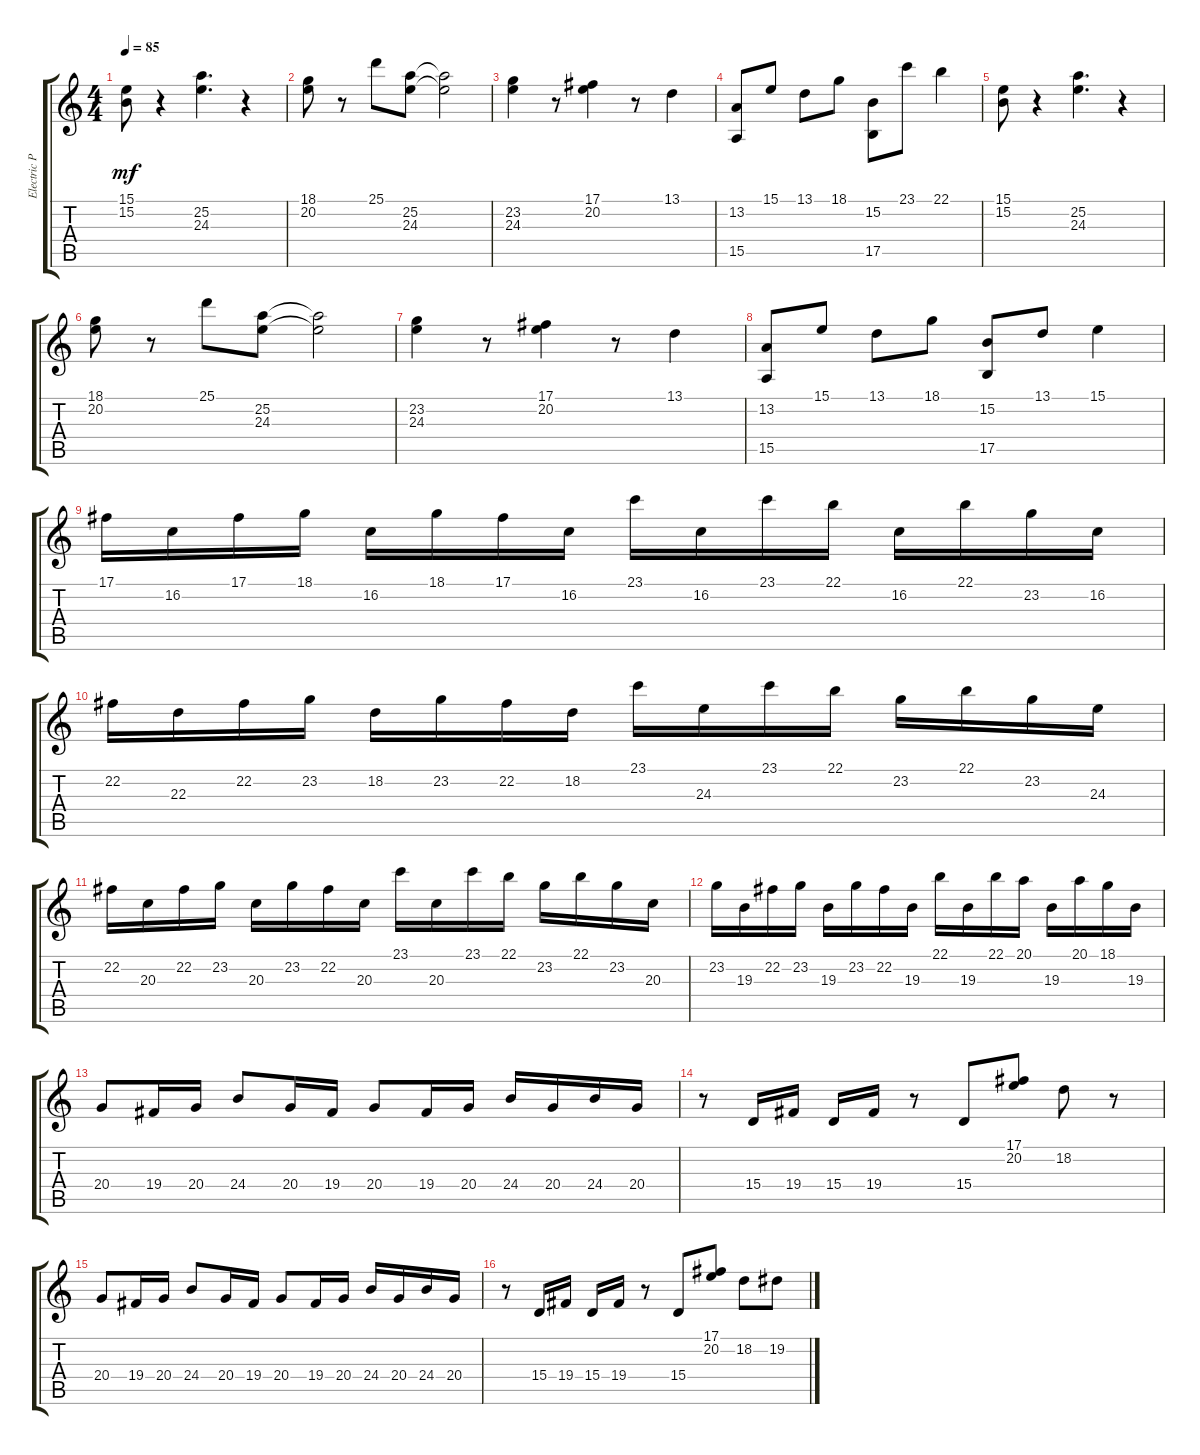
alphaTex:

\track ("Electric Piano" "Electric P") {instrument electricgrandpiano}
\staff {score tabs}
\tuning (Db4 Ab3 E3 B2 Gb2 B1) {hide}
\ts (4 4)
\tempo 85
\clef g2
\ks c
(15.1 15.2).8{dy mf} r.4 (25.2 24.3).4{d} r.4 |
(18.1 20.2).8 r.8 25.1.8 (25.2 24.3).8 (25.2{t} 24.3{t}).2 |
(23.2 24.3).4 r.8 (17.1 20.2).4 r.8 13.1.4 |
(13.2 15.5).8 15.1.8 13.1.8 18.1.8 (15.2 17.5).8 23.1.8 22.1.4 |
(15.1 15.2).8 r.4 (25.2 24.3).4{d} r.4 |
(18.1 20.2).8 r.8 25.1.8 (25.2 24.3).8 (25.2{t} 24.3{t}).2 |
(23.2 24.3).4 r.8 (17.1 20.2).4 r.8 13.1.4 |
(13.2 15.5).8 15.1.8 13.1.8 18.1.8 (15.2 17.5).8 13.1.8 15.1.4 |
17.1.16 16.2.16 17.1.16 18.1.16 16.2.16 18.1.16 17.1.16 16.2.16 23.1.16 16.2.16 23.1.16 22.1.16 16.2.16 22.1.16 23.2.16 16.2.16 |
22.2.16 22.3.16 22.2.16 23.2.16 18.2.16 23.2.16 22.2.16 18.2.16 23.1.16 24.3.16 23.1.16 22.1.16 23.2.16 22.1.16 23.2.16 24.3.16 |
22.2.16 20.3.16 22.2.16 23.2.16 20.3.16 23.2.16 22.2.16 20.3.16 23.1.16 20.3.16 23.1.16 22.1.16 23.2.16 22.1.16 23.2.16 20.3.16 |
23.2.16 19.3.16 22.2.16 23.2.16 19.3.16 23.2.16 22.2.16 19.3.16 22.1.16 19.3.16 22.1.16 20.1.16 19.3.16 20.1.16 18.1.16 19.3.16 |
20.4.8 19.4.16 20.4.16 24.4.8 20.4.16 19.4.16 20.4.8 19.4.16 20.4.16 24.4.16 20.4.16 24.4.16 20.4.16 |
r.8 15.4.16 19.4.16 15.4.16 19.4.16 r.8 15.4.8 (17.1 20.2).8 18.2.8 r.8 |
20.4.8 19.4.16 20.4.16 24.4.8 20.4.16 19.4.16 20.4.8 19.4.16 20.4.16 24.4.16 20.4.16 24.4.16 20.4.16 |
r.8 15.4.16 19.4.16 15.4.16 19.4.16 r.8 15.4.8 (17.1 20.2).8 18.2.8 19.2.8
